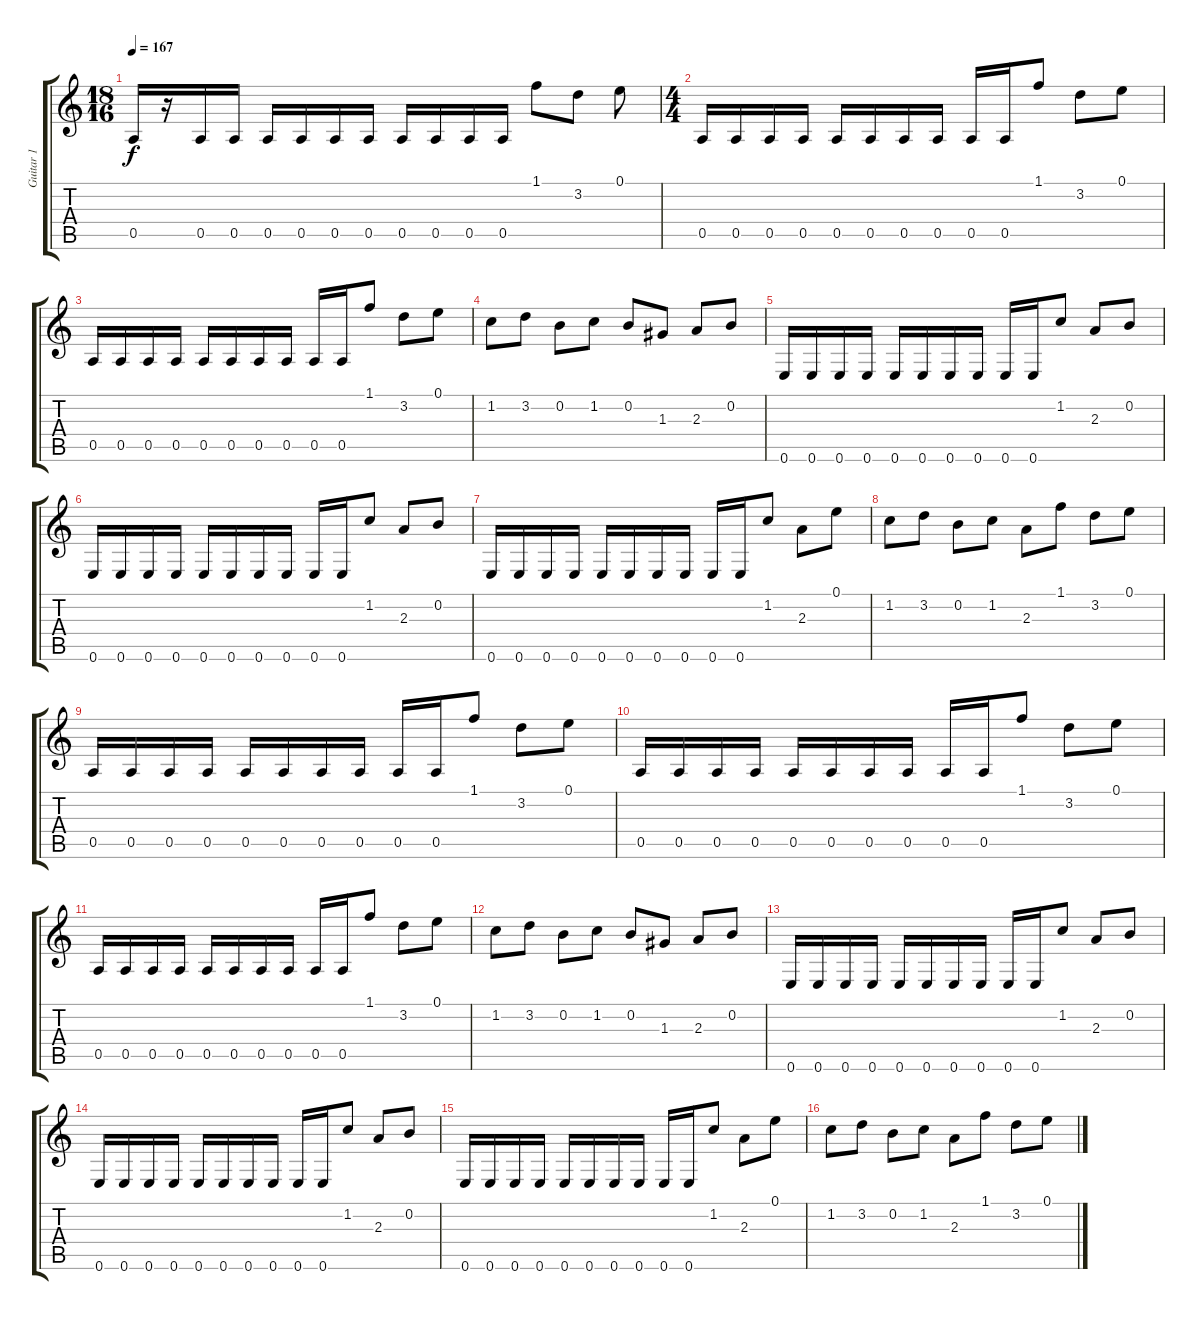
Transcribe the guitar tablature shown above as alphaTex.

\track ("Guitar 1" "Guitar 1") {instrument distortionguitar}
\staff {score tabs}
\tuning (E4 B3 G3 D3 A2 E2) {hide}
\ts (18 16)
\tempo 167
\clef g2
\ks c
0.5.16{dy f} r.16 0.5.16 0.5.16 0.5.16 0.5.16 0.5.16 0.5.16 0.5.16 0.5.16 0.5.16 0.5.16 1.1.8 3.2.8 0.1.8 |
\ts (4 4)
0.5.16 0.5.16 0.5.16 0.5.16 0.5.16 0.5.16 0.5.16 0.5.16 0.5.16 0.5.16 1.1.8 3.2.8 0.1.8 |
0.5.16 0.5.16 0.5.16 0.5.16 0.5.16 0.5.16 0.5.16 0.5.16 0.5.16 0.5.16 1.1.8 3.2.8 0.1.8 |
1.2.8 3.2.8 0.2.8 1.2.8 0.2.8 1.3.8 2.3.8 0.2.8 |
0.6.16 0.6.16 0.6.16 0.6.16 0.6.16 0.6.16 0.6.16 0.6.16 0.6.16 0.6.16 1.2.8 2.3.8 0.2.8 |
0.6.16 0.6.16 0.6.16 0.6.16 0.6.16 0.6.16 0.6.16 0.6.16 0.6.16 0.6.16 1.2.8 2.3.8 0.2.8 |
0.6.16 0.6.16 0.6.16 0.6.16 0.6.16 0.6.16 0.6.16 0.6.16 0.6.16 0.6.16 1.2.8 2.3.8 0.1.8 |
1.2.8 3.2.8 0.2.8 1.2.8 2.3.8 1.1.8 3.2.8 0.1.8 |
0.5.16 0.5.16 0.5.16 0.5.16 0.5.16 0.5.16 0.5.16 0.5.16 0.5.16 0.5.16 1.1.8 3.2.8 0.1.8 |
0.5.16 0.5.16 0.5.16 0.5.16 0.5.16 0.5.16 0.5.16 0.5.16 0.5.16 0.5.16 1.1.8 3.2.8 0.1.8 |
0.5.16 0.5.16 0.5.16 0.5.16 0.5.16 0.5.16 0.5.16 0.5.16 0.5.16 0.5.16 1.1.8 3.2.8 0.1.8 |
1.2.8 3.2.8 0.2.8 1.2.8 0.2.8 1.3.8 2.3.8 0.2.8 |
0.6.16 0.6.16 0.6.16 0.6.16 0.6.16 0.6.16 0.6.16 0.6.16 0.6.16 0.6.16 1.2.8 2.3.8 0.2.8 |
0.6.16 0.6.16 0.6.16 0.6.16 0.6.16 0.6.16 0.6.16 0.6.16 0.6.16 0.6.16 1.2.8 2.3.8 0.2.8 |
0.6.16 0.6.16 0.6.16 0.6.16 0.6.16 0.6.16 0.6.16 0.6.16 0.6.16 0.6.16 1.2.8 2.3.8 0.1.8 |
1.2.8 3.2.8 0.2.8 1.2.8 2.3.8 1.1.8 3.2.8 0.1.8
